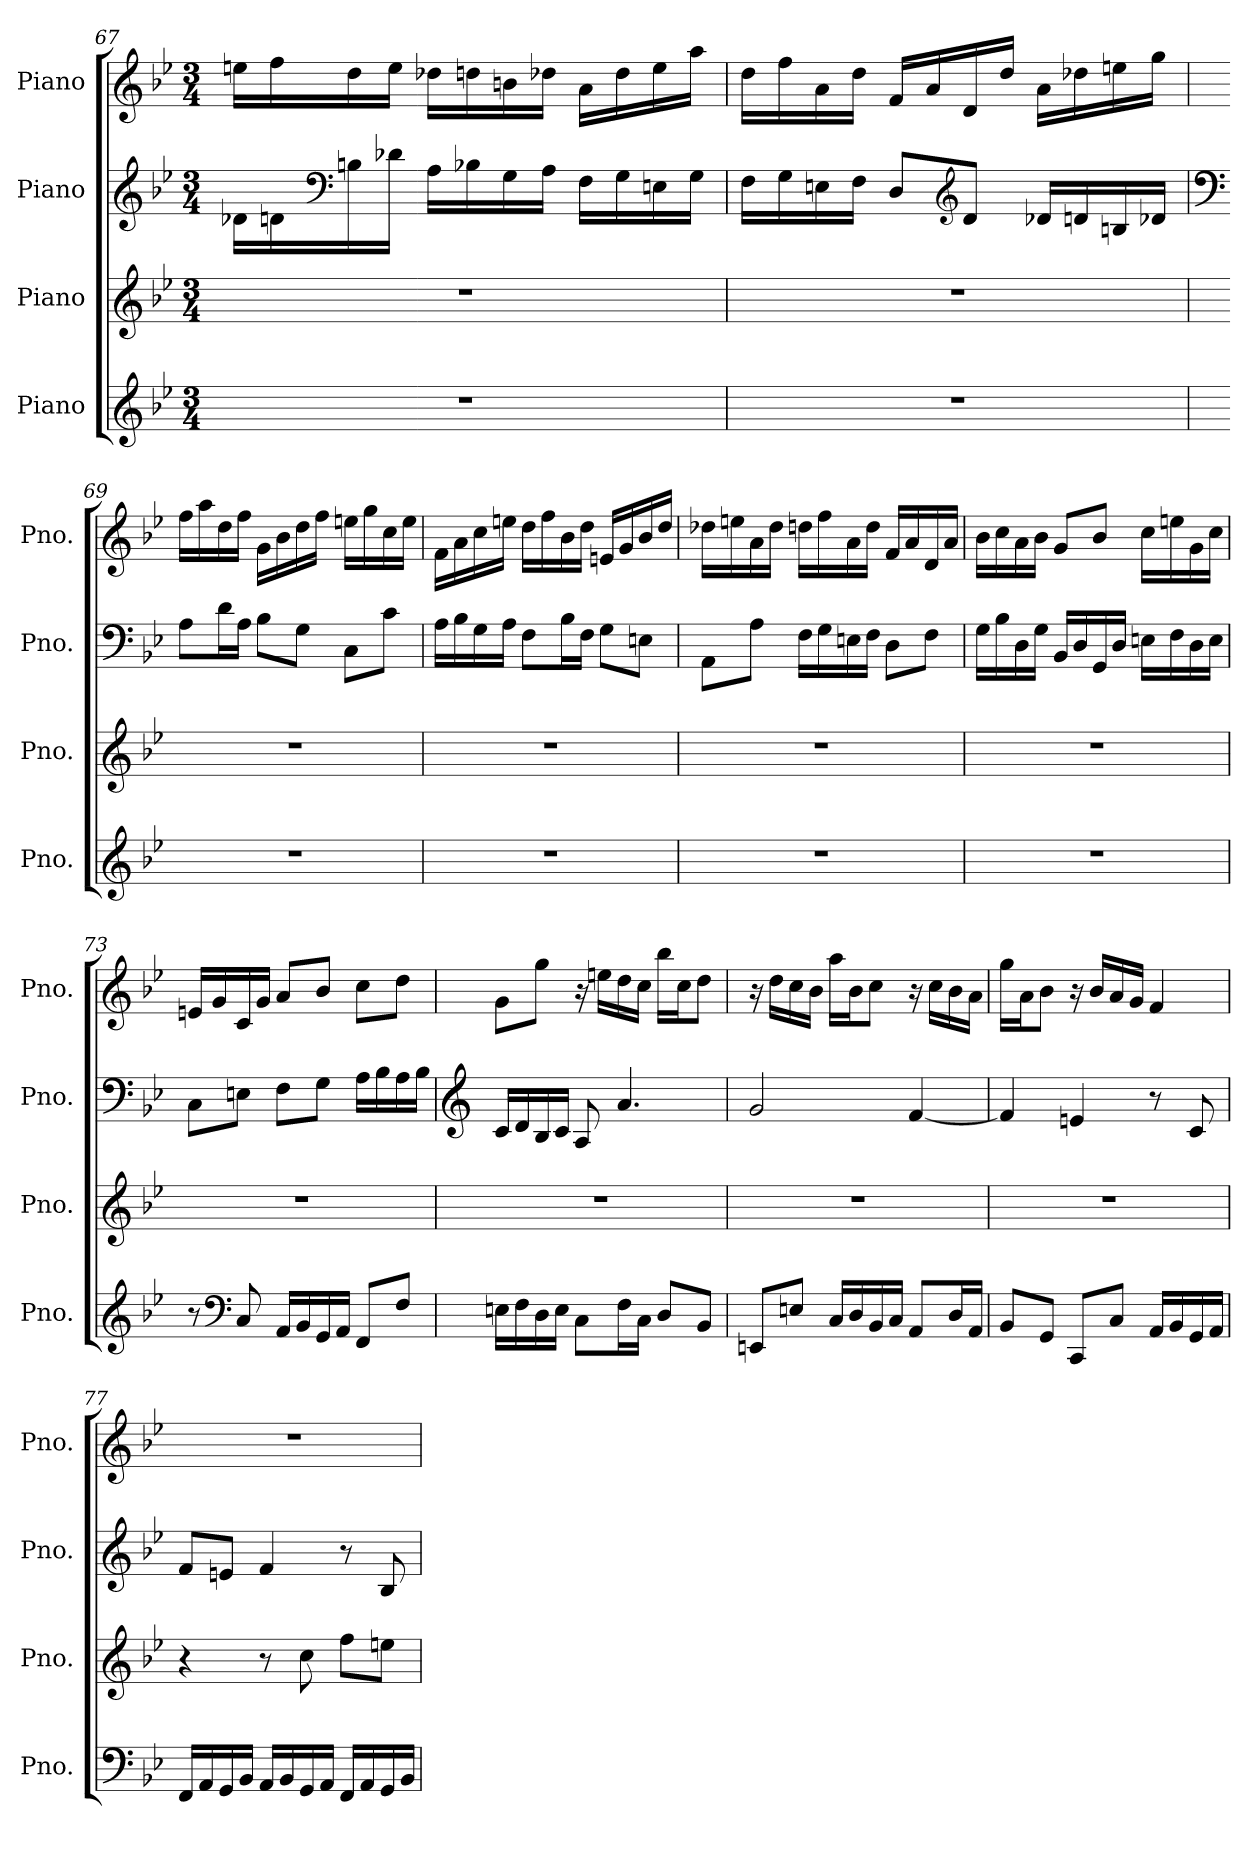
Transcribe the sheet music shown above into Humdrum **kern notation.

**kern	**kern	**kern	**kern
*part4	*part3	*part2	*part1
*staff4	*staff3	*staff2	*staff1
*I"Piano	*I"Piano	*I"Piano	*I"Piano
*I'Pno.	*I'Pno.	*I'Pno.	*I'Pno.
!!LO:PB:g=z
*clefG2	*clefG2	*clefG2	*clefG2
*k[b-e-]	*k[b-e-]	*k[b-e-]	*k[b-e-]
*M3/4	*M3/4	*M3/4	*M3/4
=67	=67	=67	=67
2.r	2.r	16d-X\LL	16een\LL
.	.	16dn\	16ff\
*	*	*clefF4	*
.	.	16Bn\	16dd\
.	.	16d-X\JJ	16ee\JJ
.	.	16A\LL	16dd-X\LL
.	.	16B-X\	16ddn\
.	.	16G\	16bn\
.	.	16A\JJ	16dd-X\JJ
.	.	16F\LL	16a\LL
.	.	16G\	16dd-\
.	.	16En\	16ee\
.	.	16G\JJ	16aa\JJ
=68	=68	=68	=68
2.r	2.r	16F\LL	16dd\LL
.	.	16G\	16ff\
.	.	16En\	16a\
.	.	16F\JJ	16dd\JJ
.	.	8D/L	16f/LL
.	.	.	16a/
*	*	*clefG2	*
.	.	8d/J	16d/
.	.	.	16dd/JJ
.	.	16d-X/LL	16a\LL
.	.	16dn/	16dd-X\
.	.	16Bn/	16een\
.	.	16d-X/JJ	16gg\JJ
!!LO:LB:g=z
=69	=69	=69	=69
*	*	*clefF4	*
2.r	2.r	8A\L	16ff\LL
.	.	.	16aa\
.	.	16d\L	16dd\
.	.	16A\JJ	16ff\JJ
.	.	8B-\L	16g\LL
.	.	.	16b-\
.	.	8G\J	16dd\
.	.	.	16ff\JJ
.	.	8C\L	16een\LL
.	.	.	16gg\
.	.	8c\J	16cc\
.	.	.	16ee\JJ
=70	=70	=70	=70
2.r	2.r	16A\LL	16f\LL
.	.	16B-\	16a\
.	.	16G\	16cc\
.	.	16A\JJ	16een\JJ
.	.	8F\L	16dd\LL
.	.	.	16ff\
.	.	16B-\L	16b-\
.	.	16F\JJ	16dd\JJ
.	.	8G\L	16en/LL
.	.	.	16g/
.	.	8En\J	16b-/
.	.	.	16dd/JJ
=71	=71	=71	=71
2.r	2.r	8AA\L	16dd-X\LL
.	.	.	16een\
.	.	8A\J	16a\
.	.	.	16dd-\JJ
.	.	16F\LL	16ddn\LL
.	.	16G\	16ff\
.	.	16En\	16a\
.	.	16F\JJ	16dd\JJ
.	.	8D\L	16f/LL
.	.	.	16a/
.	.	8F\J	16d/
.	.	.	16a/JJ
!!LO:LB:g=z
=72	=72	=72	=72
2.r	2.r	16G\LL	16b-\LL
.	.	16B-\	16cc\
.	.	16D\	16a\
.	.	16G\JJ	16b-\JJ
.	.	16BB-/LL	8g/L
.	.	16D/	.
.	.	16GG/	8b-/J
.	.	16D/JJ	.
.	.	16En\LL	16cc\LL
.	.	16F\	16een\
.	.	16D\	16g\
.	.	16E\JJ	16cc\JJ
=73	=73	=73	=73
8r	2.r	8C\L	16en/LL
.	.	.	16g/
*clefF4	*	*	*
8C/	.	8En\J	16c/
.	.	.	16g/JJ
16AA/LL	.	8F\L	8a/L
16BB-/	.	.	.
16GG/	.	8G\J	8b-/J
16AA/JJ	.	.	.
8FF/L	.	16A\LL	8cc\L
.	.	16B-\	.
8F/J	.	16A\	8dd\J
.	.	16B-\JJ	.
=74	=74	=74	=74
*	*	*clefG2	*
16En\LL	2.r	16c/LL	8g\L
16F\	.	16d/	.
16D\	.	16B-/	8gg\J
16E\JJ	.	16c/JJ	.
8C\L	.	8A/	16r
.	.	.	16een\LL
16F\L	.	4.a/	16dd\
16C\JJ	.	.	16cc\JJ
8D/L	.	.	16bb-\LL
.	.	.	16cc\J
8BB-/J	.	.	8dd\J
!!LO:PB:g=z
=75	=75	=75	=75
8EEn/L	2.r	2g/	16r
.	.	.	16dd\LL
8En/J	.	.	16cc\
.	.	.	16b-\JJ
16C/LL	.	.	16aa\LL
16D/	.	.	16b-\J
16BB-/	.	.	8cc\J
16C/JJ	.	.	.
8AA/L	.	[4f/	16r
.	.	.	16cc\LL
16D/L	.	.	16b-\
16AA/JJ	.	.	16a\JJ
=76	=76	=76	=76
8BB-/L	2.r	4f/]	16gg\LL
.	.	.	16a\J
8GG/J	.	.	8b-\J
8CC/L	.	4en/	16r
.	.	.	16b-/LL
8C/J	.	.	16a/
.	.	.	16g/JJ
16AA/LL	.	8r	4f/
16BB-/	.	.	.
16GG/	.	8c/	.
16AA/JJ	.	.	.
=77	=77	=77	=77
16FF/LL	4r	8f/L	2.r
16AA/	.	.	.
16GG/	.	8en/J	.
16BB-/JJ	.	.	.
16AA/LL	8r	4f/	.
16BB-/	.	.	.
16GG/	8cc\	.	.
16AA/JJ	.	.	.
16FF/LL	8ff\L	8r	.
16AA/	.	.	.
16GG/	8een\J	8B-/	.
16BB-/JJ	.	.	.
=	=	=	=
*-	*-	*-	*-
